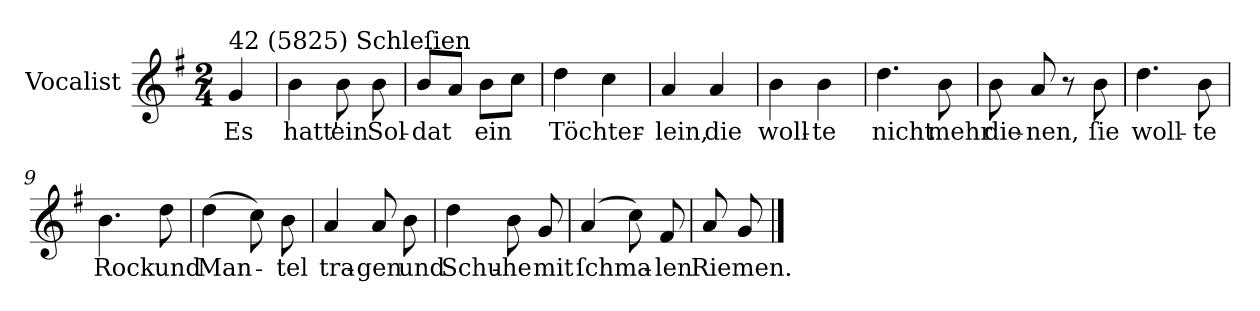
**kern	**text
*part1	*part1
*staff1	*staff1
*I"Vocalist	*
*k[f#]	*
*G:	*
*M2/4	*
=	=
!LO:TX:a:t=42 (5825) Schleſien	!
4g	Es
=1	=1
4b	hatt'
8b	ein
8b	Sol-
=2	=2
8bL	-dat
8aJ	.
8bL	ein
8ccJ	.
=3	=3
4dd	Töchter-
4cc	.
=4	=4
4a	-lein,
4a	die
=5	=5
4b	woll-
4b	-te
=6	=6
4.dd	nicht
8b	mehr
=7	=7
8b	die-
8a	-nen,
8r	.
8b	ſie
=8	=8
4.dd	woll-
8b	-te
=9	=9
4.b	Rock
8dd	und
=10	=10
(4dd	Man-
8cc)	.
8b	-tel
=11	=11
4a	tra-
8a	-gen
8b	und
=12	=12
4dd	Schu-
8b	-he
8g	mit
=13	=13
(4a	ſchma-
8cc)	.
8f#	-len
=14	=14
8a	Riemen.
8g	.
==	==
*-	*-
